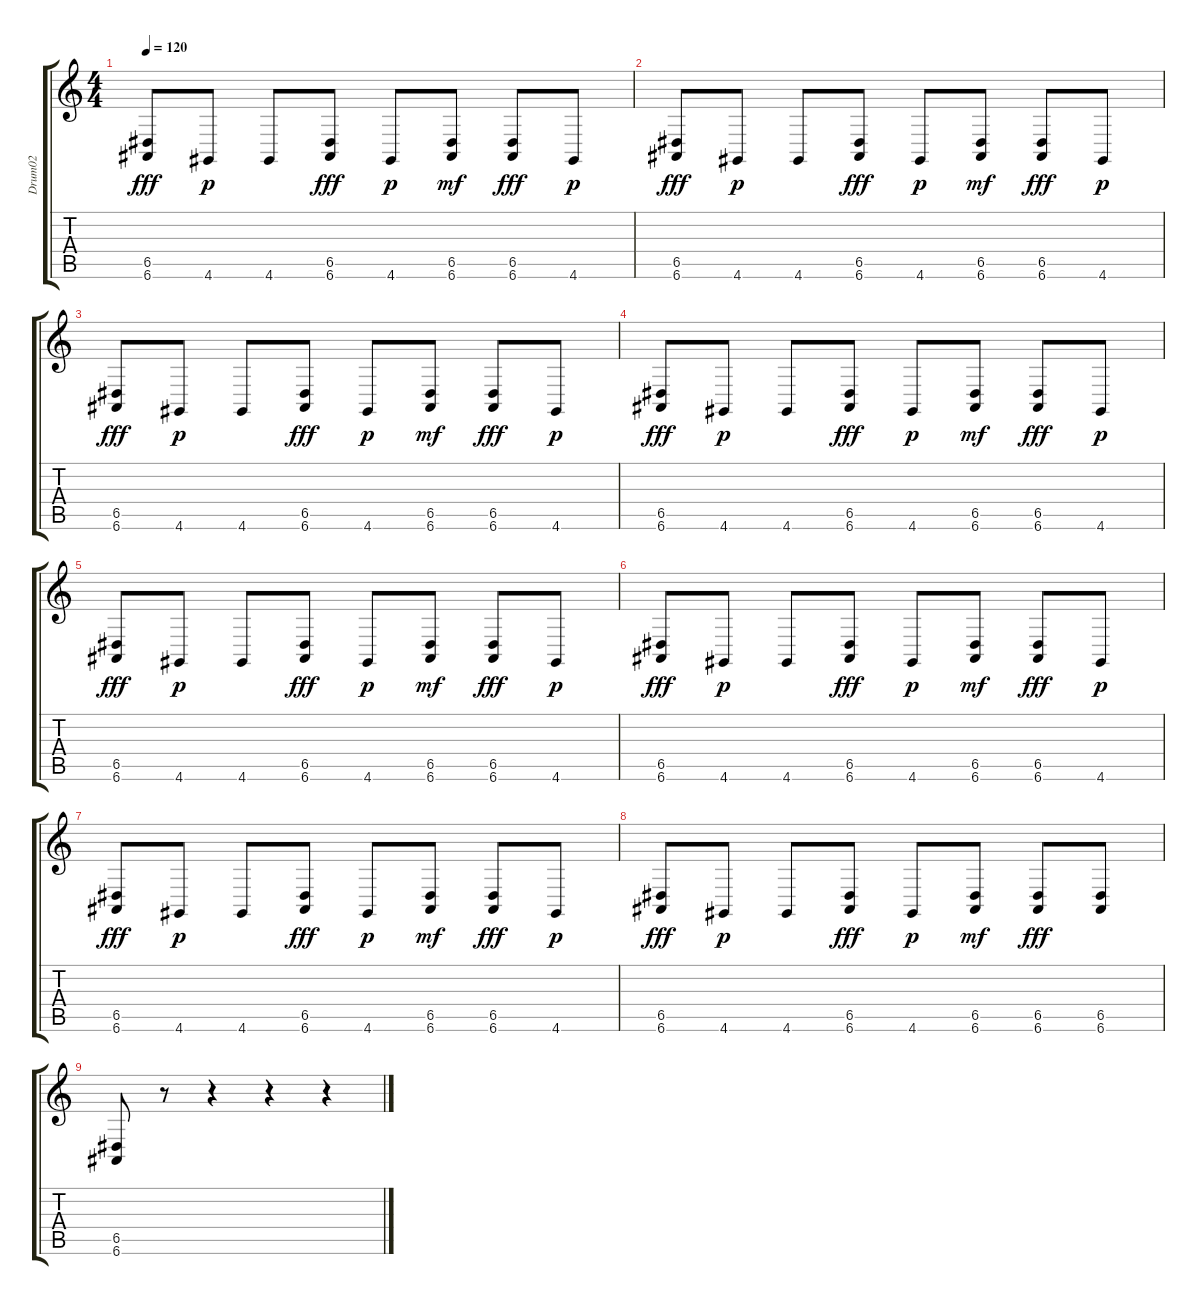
\track ("Drum02" "Drum02") {instrument melodictom}
\staff {score tabs}
\tuning (E4 B3 G3 D3 A2 E2) {hide}
\ts (4 4)
\tempo 120
\clef g2
\ks c
(6.5 6.6).8{dy fff} 4.6.8{dy p} 4.6.8 (6.5 6.6).8{dy fff} 4.6.8{dy p} (6.5 6.6).8{dy mf} (6.5 6.6).8{dy fff} 4.6.8{dy p} |
(6.5 6.6).8{dy fff} 4.6.8{dy p} 4.6.8 (6.5 6.6).8{dy fff} 4.6.8{dy p} (6.5 6.6).8{dy mf} (6.5 6.6).8{dy fff} 4.6.8{dy p} |
(6.5 6.6).8{dy fff} 4.6.8{dy p} 4.6.8 (6.5 6.6).8{dy fff} 4.6.8{dy p} (6.5 6.6).8{dy mf} (6.5 6.6).8{dy fff} 4.6.8{dy p} |
(6.5 6.6).8{dy fff} 4.6.8{dy p} 4.6.8 (6.5 6.6).8{dy fff} 4.6.8{dy p} (6.5 6.6).8{dy mf} (6.5 6.6).8{dy fff} 4.6.8{dy p} |
(6.5 6.6).8{dy fff} 4.6.8{dy p} 4.6.8 (6.5 6.6).8{dy fff} 4.6.8{dy p} (6.5 6.6).8{dy mf} (6.5 6.6).8{dy fff} 4.6.8{dy p} |
(6.5 6.6).8{dy fff} 4.6.8{dy p} 4.6.8 (6.5 6.6).8{dy fff} 4.6.8{dy p} (6.5 6.6).8{dy mf} (6.5 6.6).8{dy fff} 4.6.8{dy p} |
(6.5 6.6).8{dy fff} 4.6.8{dy p} 4.6.8 (6.5 6.6).8{dy fff} 4.6.8{dy p} (6.5 6.6).8{dy mf} (6.5 6.6).8{dy fff} 4.6.8{dy p} |
(6.5 6.6).8{dy fff} 4.6.8{dy p} 4.6.8 (6.5 6.6).8{dy fff} 4.6.8{dy p} (6.5 6.6).8{dy mf} (6.5 6.6).8{dy fff} (6.5 6.6).8 |
(6.5 6.6).8 r.8 r.4 r.4 r.4
